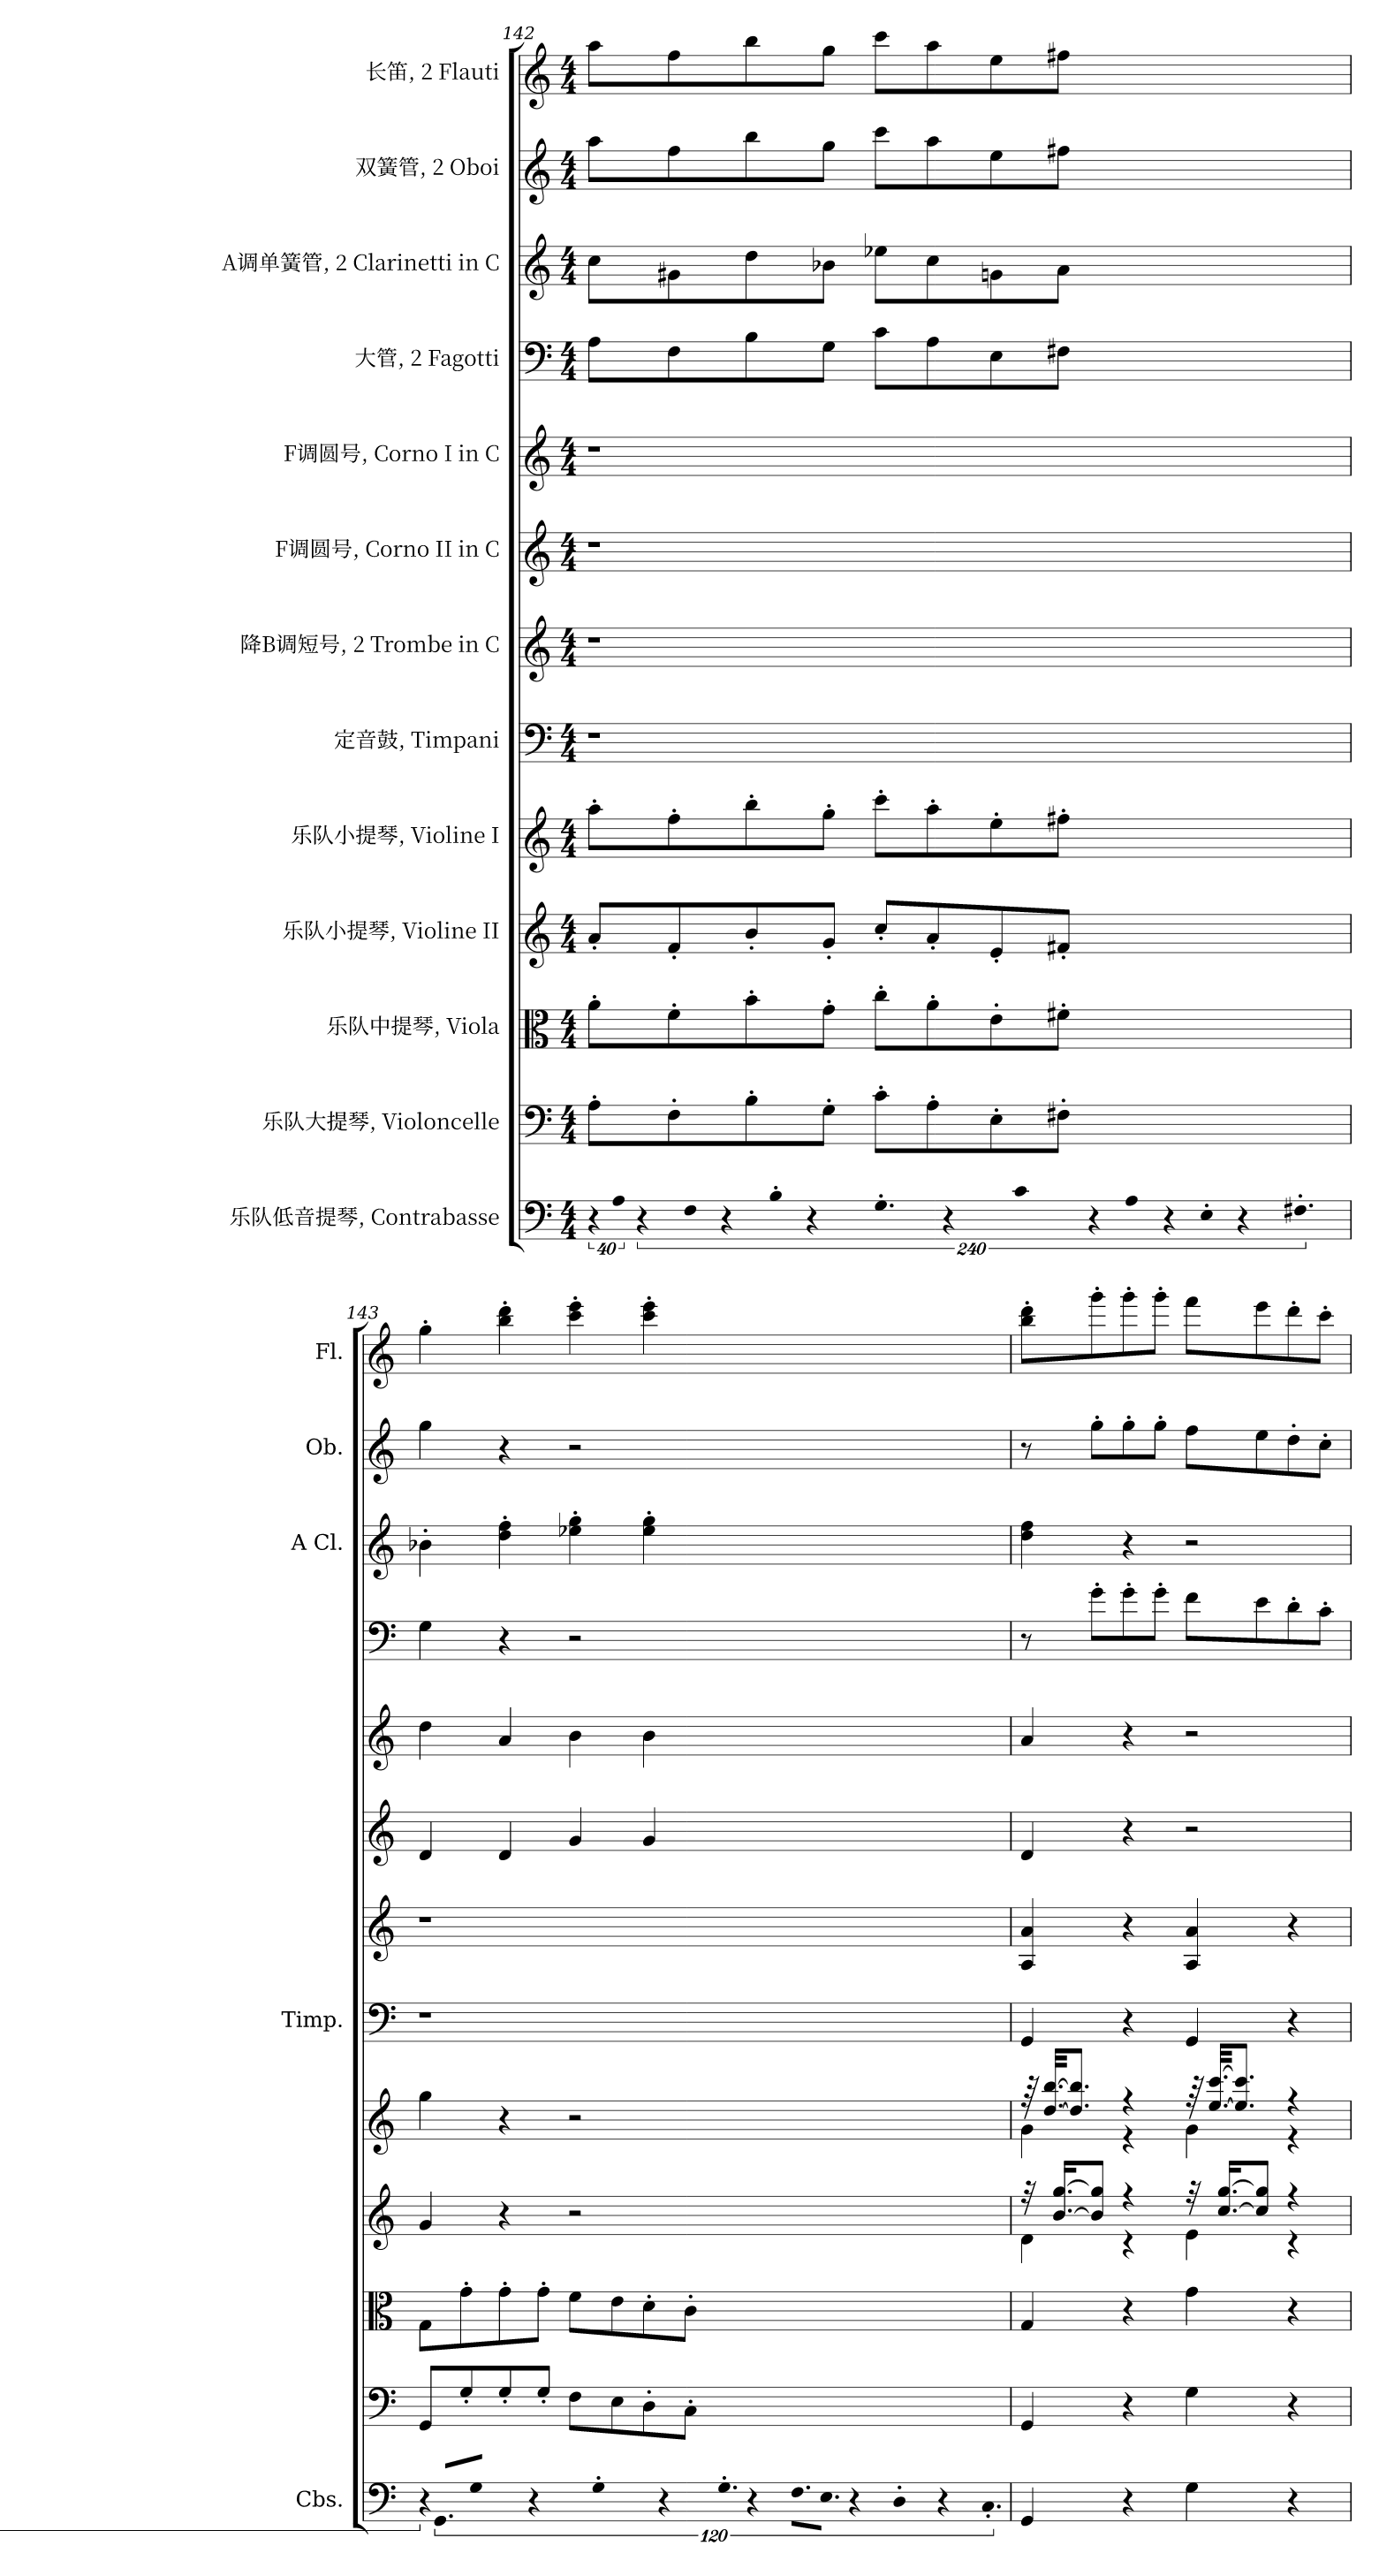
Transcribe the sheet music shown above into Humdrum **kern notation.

**kern	**kern	**kern	**kern	**kern	**kern	**kern	**kern	**kern	**kern	**kern	**kern	**kern
*part13	*part12	*part11	*part10	*part9	*part8	*part7	*part6	*part5	*part4	*part3	*part2	*part1
*staff13	*staff12	*staff11	*staff10	*staff9	*staff8	*staff7	*staff6	*staff5	*staff4	*staff3	*staff2	*staff1
*I"乐队低音提琴, Contrabasse	*I"乐队大提琴, Violoncelle	*I"乐队中提琴, Viola	*I"乐队小提琴, Violine II	*I"乐队小提琴, Violine I	*I"定音鼓, Timpani	*I"降B调短号, 2 Trombe in C	*I"F调圆号, Corno II in C	*I"F调圆号, Corno I in C	*I"大管, 2 Fagotti	*I"A调单簧管, 2 Clarinetti in C	*I"双簧管, 2 Oboi	*I"长笛, 2 Flauti
*I'Cbs.	*	*	*	*	*I'Timp.	*	*	*	*	*I'A Cl.	*I'Ob.	*I'Fl.
*clefF4	*clefF4	*clefC3	*clefG2	*clefG2	*clefF4	*clefG2	*clefG2	*clefG2	*clefF4	*clefG2	*clefG2	*clefG2
*ITrd7c12	*	*	*	*	*	*ITrd1c2	*ITrd4c7	*ITrd4c7	*	*ITrd2c3	*	*
*k[]	*k[]	*k[]	*k[]	*k[]	*k[]	*k[b-e-]	*k[b-]	*k[b-]	*k[]	*k[f#c#g#]	*k[]	*k[]
*M4/4	*M4/4	*M4/4	*M4/4	*M4/4	*M4/4	*M4/4	*M4/4	*M4/4	*M4/4	*M4/4	*M4/4	*M4/4
=142	=142	=142	=142	=142	=142	=142	=142	=142	=142	=142	=142	=142
!LO:N:vis=32	!	!	!	!	!	!	!	!	!	!	!	!
640%23r	8A'\L	8a'\L	8a'/L	8aa'\L	1r	1r	1r	1r	8A\L	8a\L	8aa\L	8aa\L
!LO:N:vis=32	!	!	!	!	!	!	!	!	!	!	!	!
640%23AA\	.	.	.	.	.	.	.	.	.	.	.	.
!LO:N:vis=16	!	!	!	!	!	!	!	!	!	!	!	!
1920%137r	.	.	.	.	.	.	.	.	.	.	.	.
.	8F'\	8f'\	8f'/	8ff'\	.	.	.	.	8F\	8e#X\	8ff\	8ff\
!LO:N:vis=16	!	!	!	!	!	!	!	!	!	!	!	!
1920%137FF\	.	.	.	.	.	.	.	.	.	.	.	.
!LO:N:vis=16	!	!	!	!	!	!	!	!	!	!	!	!
1920%137r	.	.	.	.	.	.	.	.	.	.	.	.
.	8B'\	8b'\	8b'/	8bb'\	.	.	.	.	8B\	8b\	8bb\	8bb\
!LO:N:vis=16	!	!	!	!	!	!	!	!	!	!	!	!
1920%137BB'\	.	.	.	.	.	.	.	.	.	.	.	.
!LO:N:vis=32	!	!	!	!	!	!	!	!	!	!	!	!
640%23r	.	.	.	.	.	.	.	.	.	.	.	.
.	8G'\J	8g'\J	8g'/J	8gg'\J	.	.	.	.	8G\J	8gn\J	8gg\J	8gg\J
!LO:N:vis=16.	!	!	!	!	!	!	!	!	!	!	!	!
960%103GG'\	.	.	.	.	.	.	.	.	.	.	.	.
.	8c'\L	8cc'\L	8cc'/L	8ccc'\L	.	.	.	.	8c\L	8ccn\L	8ccc\L	8ccc\L
!LO:N:vis=32	!	!	!	!	!	!	!	!	!	!	!	!
640%23r	.	.	.	.	.	.	.	.	.	.	.	.
!LO:N:vis=32	!	!	!	!	!	!	!	!	!	!	!	!
640%23C\	.	.	.	.	.	.	.	.	.	.	.	.
!LO:N:vis=16	!	!	!	!	!	!	!	!	!	!	!	!
1920%137r	.	.	.	.	.	.	.	.	.	.	.	.
.	8A'\	8a'\	8a'/	8aa'\	.	.	.	.	8A\	8a\	8aa\	8aa\
!LO:N:vis=16	!	!	!	!	!	!	!	!	!	!	!	!
1920%137AA\	.	.	.	.	.	.	.	.	.	.	.	.
!LO:N:vis=16	!	!	!	!	!	!	!	!	!	!	!	!
1920%137r	.	.	.	.	.	.	.	.	.	.	.	.
.	8E'\	8e'\	8e'/	8ee'\	.	.	.	.	8E\	8en\	8ee\	8ee\
!LO:N:vis=16	!	!	!	!	!	!	!	!	!	!	!	!
1920%137EE'\	.	.	.	.	.	.	.	.	.	.	.	.
!LO:N:vis=32	!	!	!	!	!	!	!	!	!	!	!	!
640%23r	.	.	.	.	.	.	.	.	.	.	.	.
.	8F#X'\J	8f#X'\J	8f#X'/J	8ff#X'\J	.	.	.	.	8F#X\J	8f#\J	8ff#X\J	8ff#X\J
!LO:N:vis=16.	!	!	!	!	!	!	!	!	!	!	!	!
960%103FF#X'\	.	.	.	.	.	.	.	.	.	.	.	.
.	960ryy	960ryy	960ryy	960ryy	960ryy	960ryy	960ryy	960ryy	960ryy	960ryy	960ryy	960ryy
!!LO:PB:g=z
=143	=143	=143	=143	=143	=143	=143	=143	=143	=143	=143	=143	=143
*	*	*	*	*	*	*	*	*	*	*	*	*MM198
!LO:N:vis=32	!	!	!	!	!	!	!	!	!	!	!	!
640%23r	8GG/L	8G\L	4g/	4gg\	1r	1r	4G/	4g\	4G\	4gn'\	4gg\	4gg'\
!LO:N:vis=16.	!	!	!	!	!	!	!	!	!	!	!	!
960%103GGG/LL	.	.	.	.	.	.	.	.	.	.	.	.
.	8G'/	8g'\	.	.	.	.	.	.	.	.	.	.
!LO:N:vis=16	!	!	!	!	!	!	!	!	!	!	!	!
1920%137GG/JJ	.	.	.	.	.	.	.	.	.	.	.	.
!LO:N:vis=16	!	!	!	!	!	!	!	!	!	!	!	!
1920%137r	.	.	.	.	.	.	.	.	.	.	.	.
.	8G'/	8g'\	4r	4r	.	.	4G/	4d/	4r	4b\' 4dd\'	4r	4bb\' 4ddd\'
!LO:N:vis=16	!	!	!	!	!	!	!	!	!	!	!	!
1920%137GG'\	.	.	.	.	.	.	.	.	.	.	.	.
!LO:N:vis=32	!	!	!	!	!	!	!	!	!	!	!	!
640%23r	.	.	.	.	.	.	.	.	.	.	.	.
.	8G'/J	8g'\J	.	.	.	.	.	.	.	.	.	.
!LO:N:vis=16.	!	!	!	!	!	!	!	!	!	!	!	!
960%103GG'\	.	.	.	.	.	.	.	.	.	.	.	.
*	*	*	*	*	*	*	*	*	*	*	*	*MM213
.	8F\L	8f\L	2r	2r	.	.	4c/	4e\	2r	4ccn\' 4ee\'	2r	4ccc\' 4eee\'
!LO:N:vis=32	!	!	!	!	!	!	!	!	!	!	!	!
640%23r	.	.	.	.	.	.	.	.	.	.	.	.
!LO:N:vis=16.	!	!	!	!	!	!	!	!	!	!	!	!
960%103FF\LL	.	.	.	.	.	.	.	.	.	.	.	.
.	8E\	8e\	.	.	.	.	.	.	.	.	.	.
!LO:N:vis=16.	!	!	!	!	!	!	!	!	!	!	!	!
960%103EE\JJ	.	.	.	.	.	.	.	.	.	.	.	.
.	8D'\	8d'\	.	.	.	.	4c/	4e\	.	4cc\' 4ee\'	.	4ccc\' 4eee\'
!LO:N:vis=32	!	!	!	!	!	!	!	!	!	!	!	!
640%23r	.	.	.	.	.	.	.	.	.	.	.	.
!LO:N:vis=16	!	!	!	!	!	!	!	!	!	!	!	!
1920%137DD'\	.	.	.	.	.	.	.	.	.	.	.	.
!LO:N:vis=32	!	!	!	!	!	!	!	!	!	!	!	!
640%23r	.	.	.	.	.	.	.	.	.	.	.	.
.	8C'\J	8c'\J	.	.	.	.	.	.	.	.	.	.
!LO:N:vis=16.	!	!	!	!	!	!	!	!	!	!	!	!
960%103CC'/	.	.	.	.	.	.	.	.	.	.	.	.
.	640ryy	640ryy	640ryy	640ryy	640ryy	640ryy	640ryy	640ryy	640ryy	640ryy	640ryy	640ryy
=144	=144	=144	=144	=144	=144	=144	=144	=144	=144	=144	=144	=144
*	*	*	*	*	*	*	*	*	*	*	*	*MM198
*	*	*	*^	*^	*	*	*	*	*	*	*	*
4GGG/	4GG/	4G/	32r	4d\	64r	4g\	4GG/	4G/ 4g/	4G/	4d/	8r	4b\ 4dd\	8r	8bb\' 8ddd\'L
.	.	.	.	.	[32.dd/ [32.bb/KKL	.	.	.	.	.	.	.	.	.
.	.	.	[16.b/ [16.gg/KL	.	.	.	.	.	.	.	.	.	.	.
.	.	.	.	.	8.dd/] 8.bb/]J	.	.	.	.	.	.	.	.	.
.	.	.	8b/] 8gg/]J	.	.	.	.	.	.	.	8g'\L	.	8gg'\L	8ggg'\
4r	4r	4r	4r	4r	4r	4r	4r	4r	4r	4r	8g'\	4r	8gg'\	8ggg'\
.	.	.	.	.	.	.	.	.	.	.	8g'\J	.	8gg'\J	8ggg'\J
*	*	*	*	*	*	*	*	*	*	*	*	*	*	*MM213
4GG\	4G\	4g\	32r	4e\	64r	4g\	4GG/	4G/ 4g/	2r	2r	8f\L	2r	8ff\L	8fff\L
.	.	.	.	.	[32.ee/ [32.ccc/KKL	.	.	.	.	.	.	.	.	.
.	.	.	[16.cc/ [16.gg/KL	.	.	.	.	.	.	.	.	.	.	.
.	.	.	.	.	8.ee/] 8.ccc/]J	.	.	.	.	.	.	.	.	.
.	.	.	8cc/] 8gg/]J	.	.	.	.	.	.	.	8e\	.	8ee\	8eee\
4r	4r	4r	4r	4r	4r	4r	4r	4r	.	.	8d'\	.	8dd'\	8ddd'\
.	.	.	.	.	.	.	.	.	.	.	8c'\J	.	8cc'\J	8ccc'\J
*	*	*	*v	*v	*	*	*	*	*	*	*	*	*	*
*	*	*	*	*v	*v	*	*	*	*	*	*	*	*
=	=	=	=	=	=	=	=	=	=	=	=	=
*-	*-	*-	*-	*-	*-	*-	*-	*-	*-	*-	*-	*-
